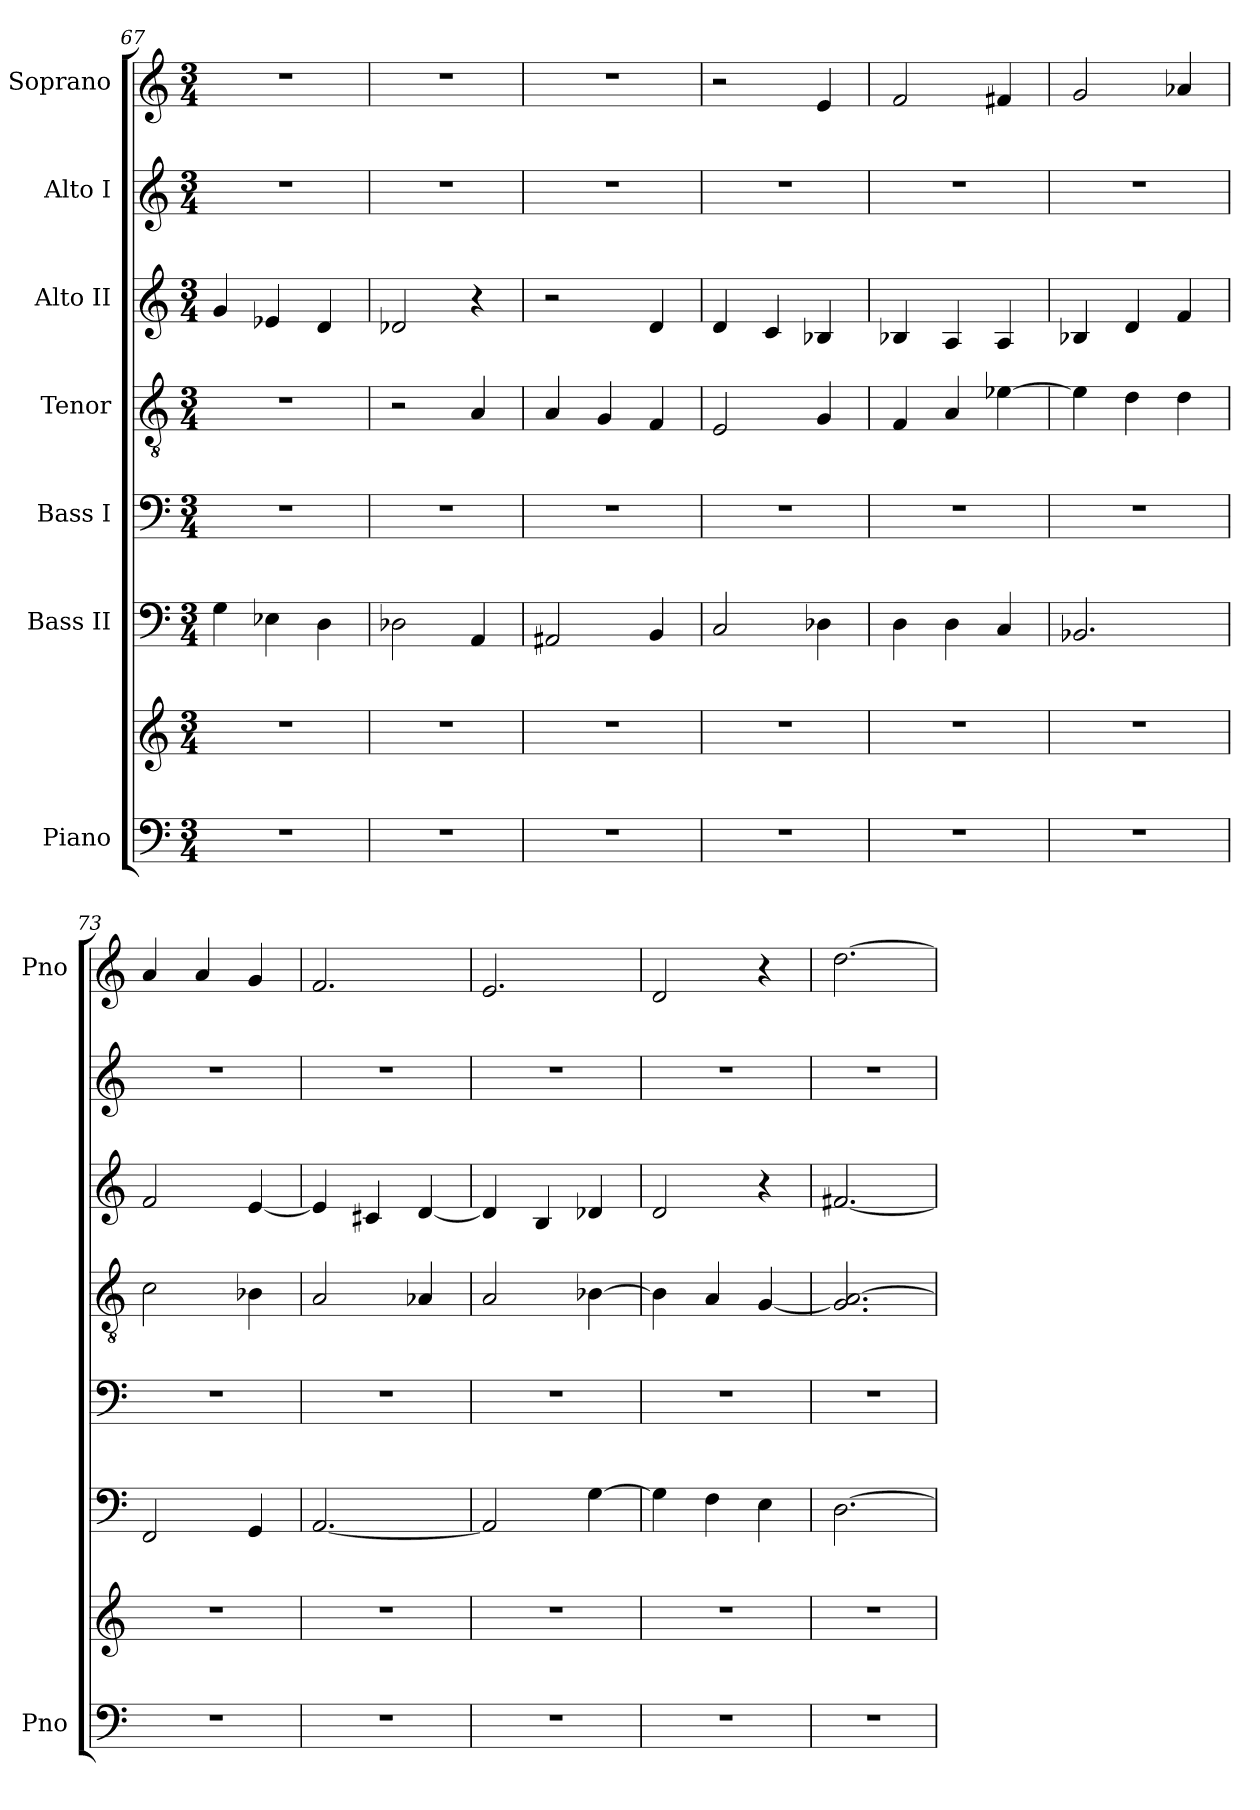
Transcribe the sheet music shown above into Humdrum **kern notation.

**kern	**kern	**kern	**kern	**kern	**kern	**kern	**kern
*part7	*part7	*part6	*part5	*part4	*part3	*part2	*part1
*staff8	*staff7	*staff6	*staff5	*staff4	*staff3	*staff2	*staff1
*I"Piano	*	*I"Bass II	*I"Bass I	*I"Tenor	*I"Alto II	*I"Alto I	*I"Soprano
*I'Pno	*	*	*	*	*	*	*I'Pno
*clefF4	*clefG2	*clefF4	*clefF4	*clefGv2	*clefG2	*clefG2	*clefG2
*k[]	*k[]	*k[]	*k[]	*k[]	*k[]	*k[]	*k[]
*C:	*C:	*C:	*C:	*C:	*C:	*C:	*C:
*M3/4	*M3/4	*M3/4	*M3/4	*M3/4	*M3/4	*M3/4	*M3/4
=67	=67	=67	=67	=67	=67	=67	=67
2.r	2.r	4G\	2.r	2.r	4g/	2.r	2.r
.	.	4E-X\	.	.	4e-X/	.	.
.	.	4D\	.	.	4d/	.	.
=68	=68	=68	=68	=68	=68	=68	=68
2.r	2.r	2D-X\	2.r	2r	2d-X/	2.r	2.r
.	.	4AA/	.	4A/	4r	.	.
=69	=69	=69	=69	=69	=69	=69	=69
2.r	2.r	2AA#X/	2.r	4A/	2r	2.r	2.r
.	.	.	.	4G/	.	.	.
.	.	4BB/	.	4F/	4d/	.	.
=70	=70	=70	=70	=70	=70	=70	=70
2.r	2.r	2C/	2.r	2E/	4d/	2.r	2r
.	.	.	.	.	4c/	.	.
.	.	4D-X\	.	4G/	4B-X/	.	4e/
=71	=71	=71	=71	=71	=71	=71	=71
2.r	2.r	4D\	2.r	4F/	4B-X/	2.r	2f/
.	.	4D\	.	4A/	4A/	.	.
.	.	4C/	.	[4e-X\	4A/	.	4f#X/
!!LO:PB:g=z
=72	=72	=72	=72	=72	=72	=72	=72
2.r	2.r	2.BB-X/	2.r	4e-\]	4B-X/	2.r	2g/
.	.	.	.	4d\	4d/	.	.
.	.	.	.	4d\	4f/	.	4a-X/
=73	=73	=73	=73	=73	=73	=73	=73
2.r	2.r	2FF/	2.r	2c\	2f/	2.r	4a/
.	.	.	.	.	.	.	4a/
.	.	4GG/	.	4B-X\	[4e/	.	4g/
=74	=74	=74	=74	=74	=74	=74	=74
2.r	2.r	[2.AA/	2.r	2A/	4e/]	2.r	2.f/
.	.	.	.	.	4c#X/	.	.
.	.	.	.	4A-X/	[4d/	.	.
=75	=75	=75	=75	=75	=75	=75	=75
2.r	2.r	2AA/]	2.r	2A/	4d/]	2.r	2.e/
.	.	.	.	.	4B/	.	.
.	.	[4G\	.	[4B-X\	4d-X/	.	.
=76	=76	=76	=76	=76	=76	=76	=76
2.r	2.r	4G\]	2.r	4B-\]	2d/	2.r	2d/
.	.	4F\	.	4A/	.	.	.
.	.	4E\	.	[4G/	4r	.	4r
=77	=77	=77	=77	=77	=77	=77	=77
2.r	2.r	[2.D\	2.r	2.G/] [2.A/	[2.f#X/	2.r	[2.dd\
=	=	=	=	=	=	=	=
*-	*-	*-	*-	*-	*-	*-	*-
